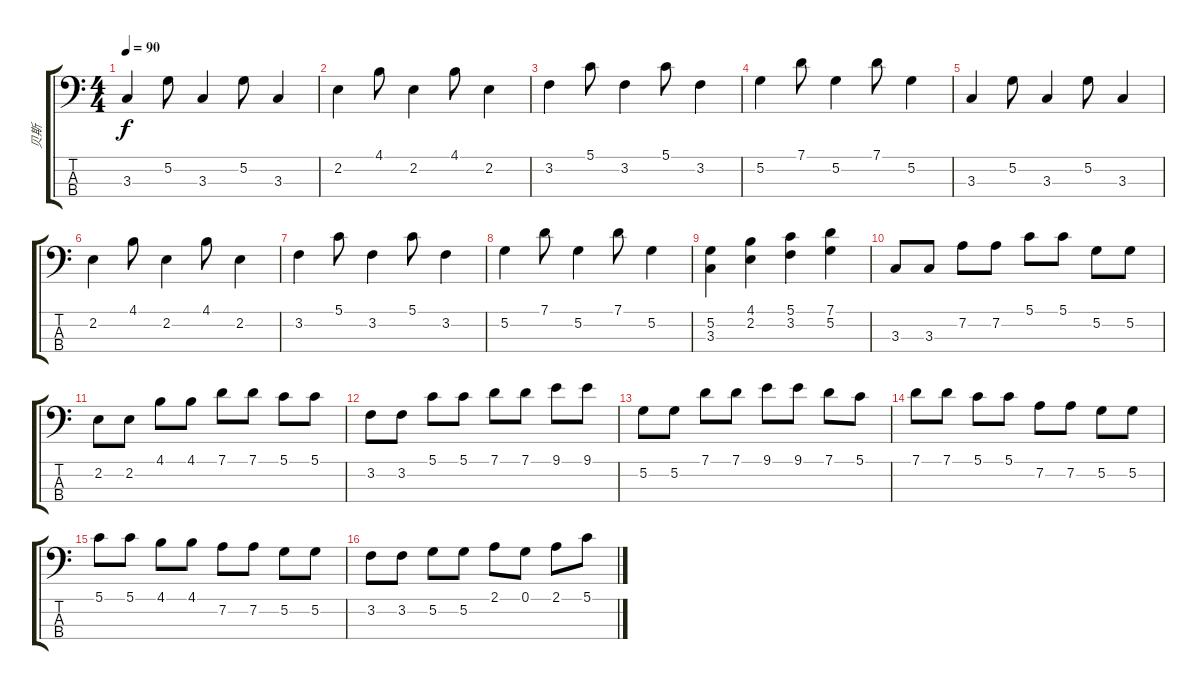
\track ("贝斯" "贝斯") {instrument electricbassfinger}
\staff {score tabs}
\tuning (G2 D2 A1 E1) {hide}
\ts (4 4)
\tempo 90
\clef f4
\ks c
3.3.4{dy f} 5.2.8 3.3.4 5.2.8 3.3.4 |
2.2.4 4.1.8 2.2.4 4.1.8 2.2.4 |
3.2.4 5.1.8 3.2.4 5.1.8 3.2.4 |
5.2.4 7.1.8 5.2.4 7.1.8 5.2.4 |
3.3.4 5.2.8 3.3.4 5.2.8 3.3.4 |
2.2.4 4.1.8 2.2.4 4.1.8 2.2.4 |
3.2.4 5.1.8 3.2.4 5.1.8 3.2.4 |
5.2.4 7.1.8 5.2.4 7.1.8 5.2.4 |
(5.2 3.3).4 (4.1 2.2).4 (5.1 3.2).4 (7.1 5.2).4 |
3.3.8 3.3.8 7.2.8 7.2.8 5.1.8 5.1.8 5.2.8 5.2.8 |
2.2.8 2.2.8 4.1.8 4.1.8 7.1.8 7.1.8 5.1.8 5.1.8 |
3.2.8 3.2.8 5.1.8 5.1.8 7.1.8 7.1.8 9.1.8 9.1.8 |
5.2.8 5.2.8 7.1.8 7.1.8 9.1.8 9.1.8 7.1.8 5.1.8 |
7.1.8 7.1.8 5.1.8 5.1.8 7.2.8 7.2.8 5.2.8 5.2.8 |
5.1.8 5.1.8 4.1.8 4.1.8 7.2.8 7.2.8 5.2.8 5.2.8 |
3.2.8 3.2.8 5.2.8 5.2.8 2.1.8 0.1.8 2.1.8 5.1.8
